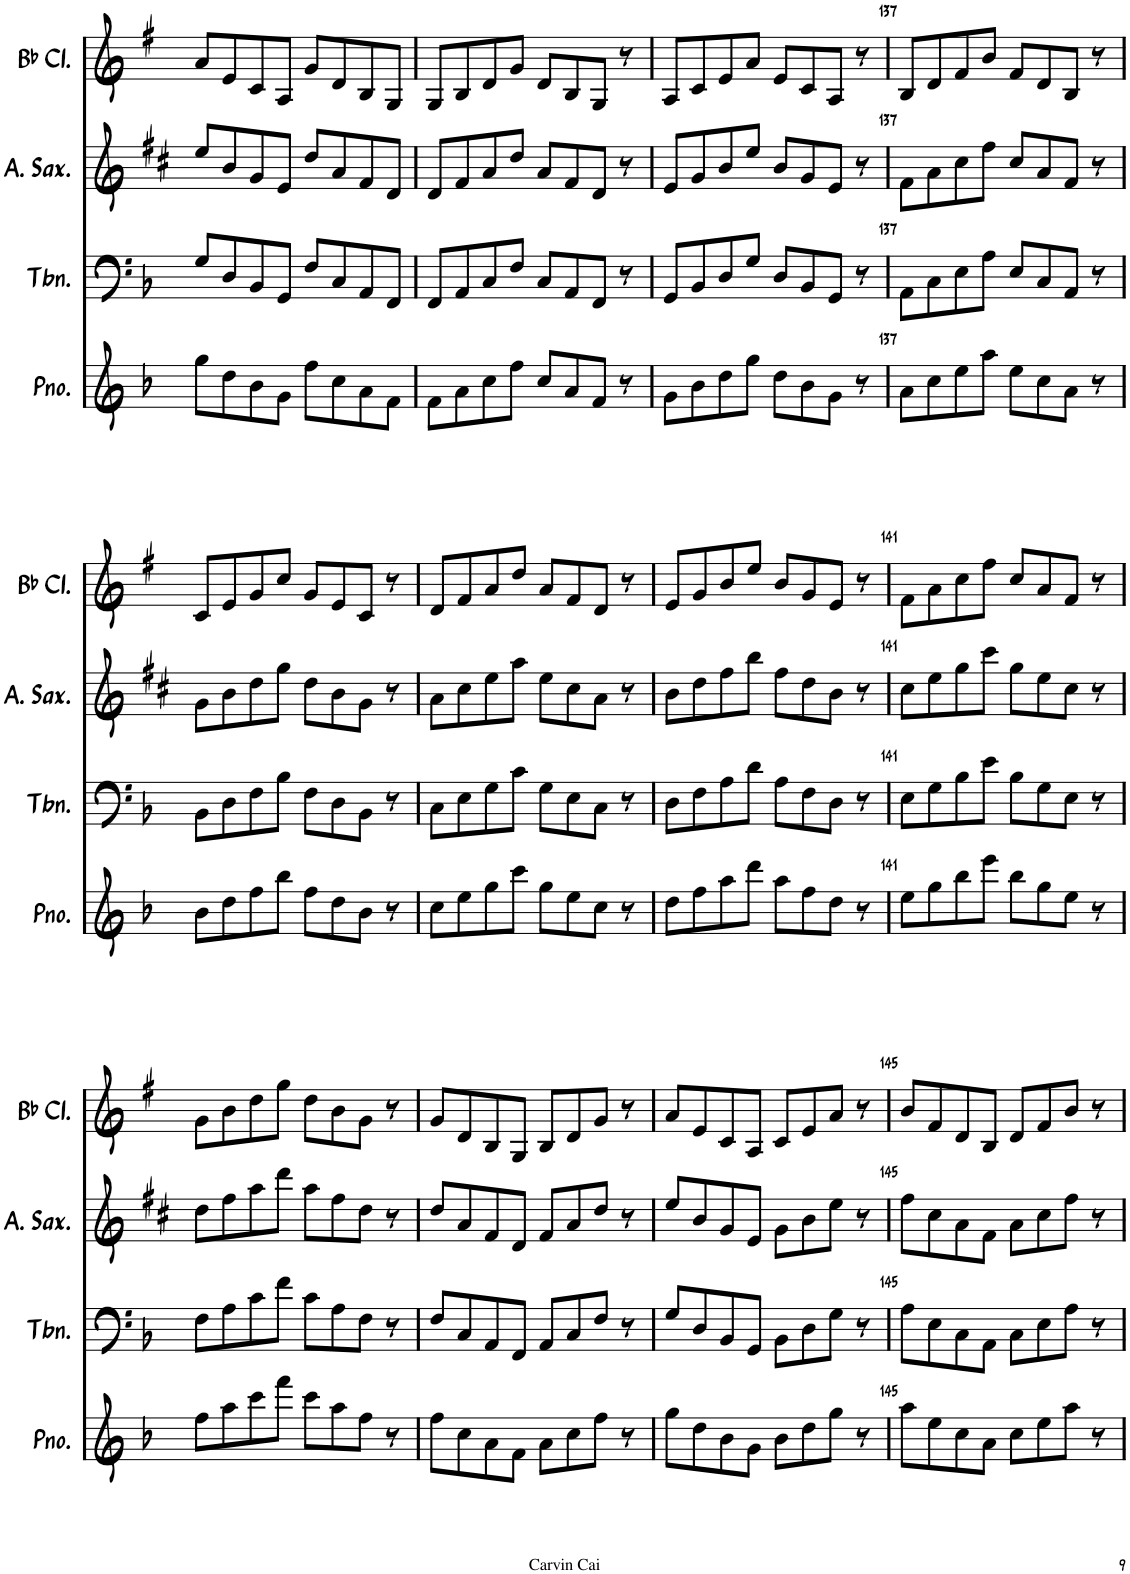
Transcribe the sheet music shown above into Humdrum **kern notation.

**kern	**kern	**kern	**kern
*part4	*part3	*part2	*part1
*staff4	*staff3	*staff2	*staff1
*I"钢琴	*I"长号	*I"中音萨克斯	*I"降B调单簧管
!!LO:PB:g=z
*clefG2	*clefF4	*clefG2	*clefG2
*	*	*Trd5c9	*Trd1c2
*k[b-]	*k[b-]	*k[f#c#]	*k[f#]
*M4/4	*M4/4	*M4/4	*M4/4
=134	=134	=134	=134
8gg\L	8G/L	8ee/L	8a/L
8dd\	8D/	8b/	8e/
8b-\	8BB-/	8g/	8c/
8g\J	8GG/J	8e/J	8A/J
8ff\L	8F/L	8dd/L	8g/L
8cc\	8C/	8a/	8d/
8a\	8AA/	8f#/	8B/
8f\J	8FF/J	8d/J	8G/J
=135	=135	=135	=135
8f\L	8FF/L	8d/L	8G/L
8a\	8AA/	8f#/	8B/
8cc\	8C/	8a/	8d/
8ff\J	8F/J	8dd/J	8g/J
8cc/L	8C/L	8a/L	8d/L
8a/	8AA/	8f#/	8B/
8f/J	8FF/J	8d/J	8G/J
8r	8r	8r	8r
=136	=136	=136	=136
8g\L	8GG/L	8e/L	8A/L
8b-\	8BB-/	8g/	8c/
8dd\	8D/	8b/	8e/
8gg\J	8G/J	8ee/J	8a/J
8dd\L	8D/L	8b/L	8e/L
8b-\	8BB-/	8g/	8c/
8g\J	8GG/J	8e/J	8A/J
8r	8r	8r	8r
=137	=137	=137	=137
8a\L	8AA\L	8f#\L	8B/L
8cc\	8C\	8a\	8d/
8ee\	8E\	8cc#\	8f#/
8aa\J	8A\J	8ff#\J	8b/J
8ee\L	8E/L	8cc#/L	8f#/L
8cc\	8C/	8a/	8d/
8a\J	8AA/J	8f#/J	8B/J
8r	8r	8r	8r
!!LO:LB:g=z
=138	=138	=138	=138
8b-\L	8BB-\L	8g\L	8c/L
8dd\	8D\	8b\	8e/
8ff\	8F\	8dd\	8g/
8bb-\J	8B-\J	8gg\J	8cc/J
8ff\L	8F\L	8dd\L	8g/L
8dd\	8D\	8b\	8e/
8b-\J	8BB-\J	8g\J	8c/J
8r	8r	8r	8r
=139	=139	=139	=139
8cc\L	8C\L	8a\L	8d/L
8ee\	8E\	8cc#\	8f#/
8gg\	8G\	8ee\	8a/
8ccc\J	8c\J	8aa\J	8dd/J
8gg\L	8G\L	8ee\L	8a/L
8ee\	8E\	8cc#\	8f#/
8cc\J	8C\J	8a\J	8d/J
8r	8r	8r	8r
=140	=140	=140	=140
8dd\L	8D\L	8b\L	8e/L
8ff\	8F\	8dd\	8g/
8aa\	8A\	8ff#\	8b/
8ddd\J	8d\J	8bb\J	8ee/J
8aa\L	8A\L	8ff#\L	8b/L
8ff\	8F\	8dd\	8g/
8dd\J	8D\J	8b\J	8e/J
8r	8r	8r	8r
=141	=141	=141	=141
8ee\L	8E\L	8cc#\L	8f#\L
8gg\	8G\	8ee\	8a\
8bb-\	8B-\	8gg\	8cc\
8eee\J	8e\J	8ccc#\J	8ff#\J
8bb-\L	8B-\L	8gg\L	8cc/L
8gg\	8G\	8ee\	8a/
8ee\J	8E\J	8cc#\J	8f#/J
8r	8r	8r	8r
!!LO:LB:g=z
=142	=142	=142	=142
8ff\L	8F\L	8dd\L	8g\L
8aa\	8A\	8ff#\	8b\
8ccc\	8c\	8aa\	8dd\
8fff\J	8f\J	8ddd\J	8gg\J
8ccc\L	8c\L	8aa\L	8dd\L
8aa\	8A\	8ff#\	8b\
8ff\J	8F\J	8dd\J	8g\J
8r	8r	8r	8r
=143	=143	=143	=143
8ff\L	8F/L	8dd/L	8g/L
8cc\	8C/	8a/	8d/
8a\	8AA/	8f#/	8B/
8f\J	8FF/J	8d/J	8G/J
8a\L	8AA/L	8f#/L	8B/L
8cc\	8C/	8a/	8d/
8ff\J	8F/J	8dd/J	8g/J
8r	8r	8r	8r
=144	=144	=144	=144
8gg\L	8G/L	8ee/L	8a/L
8dd\	8D/	8b/	8e/
8b-\	8BB-/	8g/	8c/
8g\J	8GG/J	8e/J	8A/J
8b-\L	8BB-\L	8g\L	8c/L
8dd\	8D\	8b\	8e/
8gg\J	8G\J	8ee\J	8a/J
8r	8r	8r	8r
=145	=145	=145	=145
8aa\L	8A\L	8ff#\L	8b/L
8ee\	8E\	8cc#\	8f#/
8cc\	8C\	8a\	8d/
8a\J	8AA\J	8f#\J	8B/J
8cc\L	8C\L	8a\L	8d/L
8ee\	8E\	8cc#\	8f#/
8aa\J	8A\J	8ff#\J	8b/J
8r	8r	8r	8r
=	=	=	=
*-	*-	*-	*-
